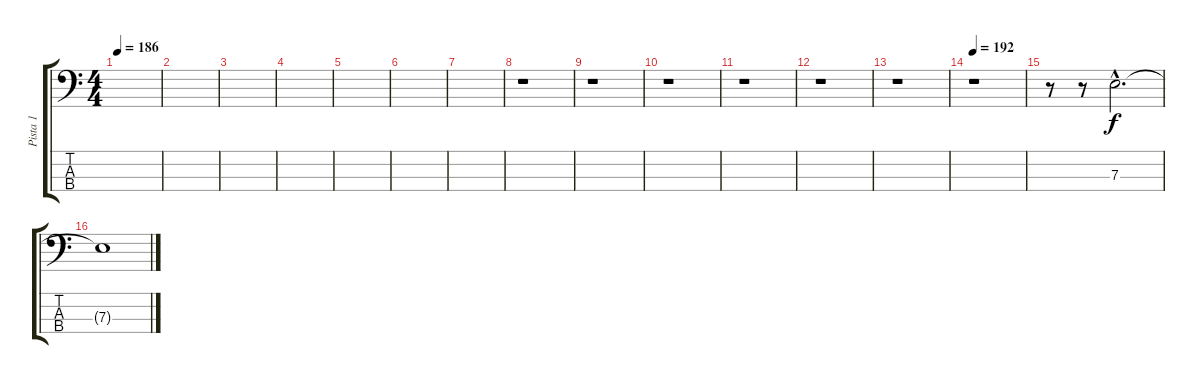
\track ("Pista 1" "Pista 1") {instrument electricbassfinger}
\staff {score tabs}
\tuning (G2 D2 A1 E1) {hide}
\ts (4 4)
\tempo 186
\clef f4
\ks c
|
|
|
|
|
|
|
r.1 |
r.1 |
r.1 |
r.1 |
r.1 |
r.1 |
\tempo 192
r.1 |
r.8 r.8 7.3{hac}.2{d} |
7.3{t}.1
